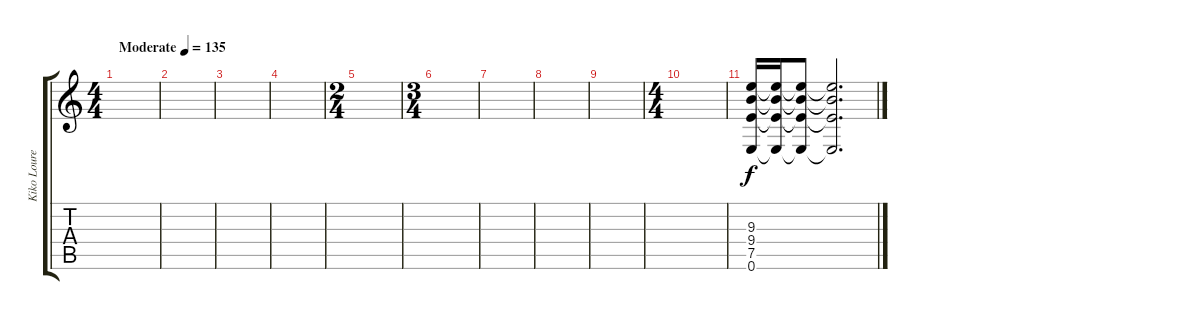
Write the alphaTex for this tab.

\track ("Kiko Loureiro Extra Guitar" "Kiko Loure") {instrument distortionguitar}
\staff {score tabs}
\tuning (E4 B3 G3 D3 A2 E2) {hide}
\ts (4 4)
\tempo (135 "Moderate")
\clef g2
\ks c
|
|
|
|
\ts (2 4)
|
\ts (3 4)
|
|
|
|
\ts (4 4)
|
(9.3 9.4 7.5 0.6).16 (9.3{t} 9.4{t} 7.5{t} 0.6{t}).16 (9.3{t} 9.4{t} 7.5{t} 0.6{t}).8 (9.3{t} 9.4{t} 7.5{t} 0.6{t}).2{d}
